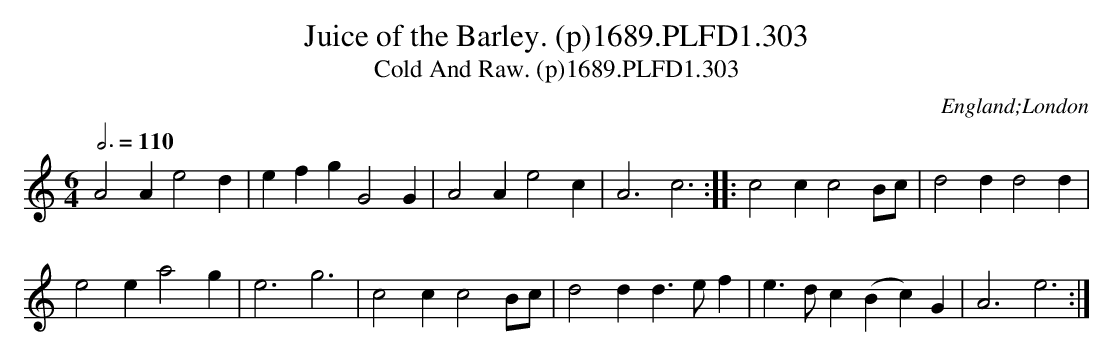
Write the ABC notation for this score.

X:1
T:Juice of the Barley. (p)1689.PLFD1.303
T:Cold And Raw. (p)1689.PLFD1.303
M:6/4
L:1/4
Q:3/4=110
O:England;London
K:C
A2 A e2 d|efg G2 G| A2 A e2 c| A3 c3:||:c2 c c2 B/c/|d2 d d2 d|
e2 e a2g| e3 g3| c2 c c2 B/c/| d2 d d>ef|e>dc (Bc)G| A3 e3:|
